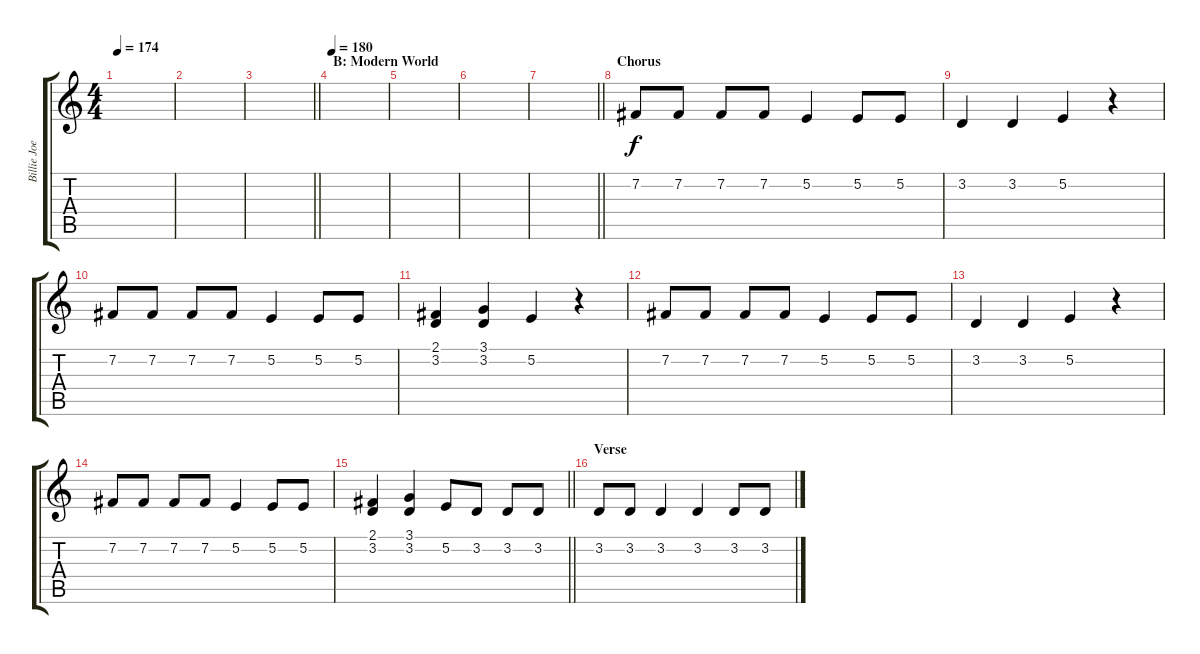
\track ("Billie Joe Armstrong - Vocals" "Billie Joe") {instrument altosax}
\staff {score tabs}
\tuning (E4 B3 G3 D3 A2 E2) {hide}
\ts (4 4)
\tempo 174
\clef g2
\ks c
|
|
\barLineRight lightlight
|
\section ("" "B: Modern World")
\tempo 180
|
|
|
\barLineRight lightlight
|
\section ("" "Chorus")
7.2.8{dy f} 7.2.8 7.2.8 7.2.8 5.2.4 5.2.8 5.2.8 |
3.2.4 3.2.4 5.2.4 r.4 |
7.2.8 7.2.8 7.2.8 7.2.8 5.2.4 5.2.8 5.2.8 |
(2.1 3.2).4 (3.1 3.2).4 5.2.4 r.4 |
7.2.8 7.2.8 7.2.8 7.2.8 5.2.4 5.2.8 5.2.8 |
3.2.4 3.2.4 5.2.4 r.4 |
7.2.8 7.2.8 7.2.8 7.2.8 5.2.4 5.2.8 5.2.8 |
\barLineRight lightlight
(2.1 3.2).4 (3.1 3.2).4 5.2.8 3.2.8 3.2.8 3.2.8 |
\section ("" "Verse")
3.2.8 3.2.8 3.2.4 3.2.4 3.2.8 3.2.8
